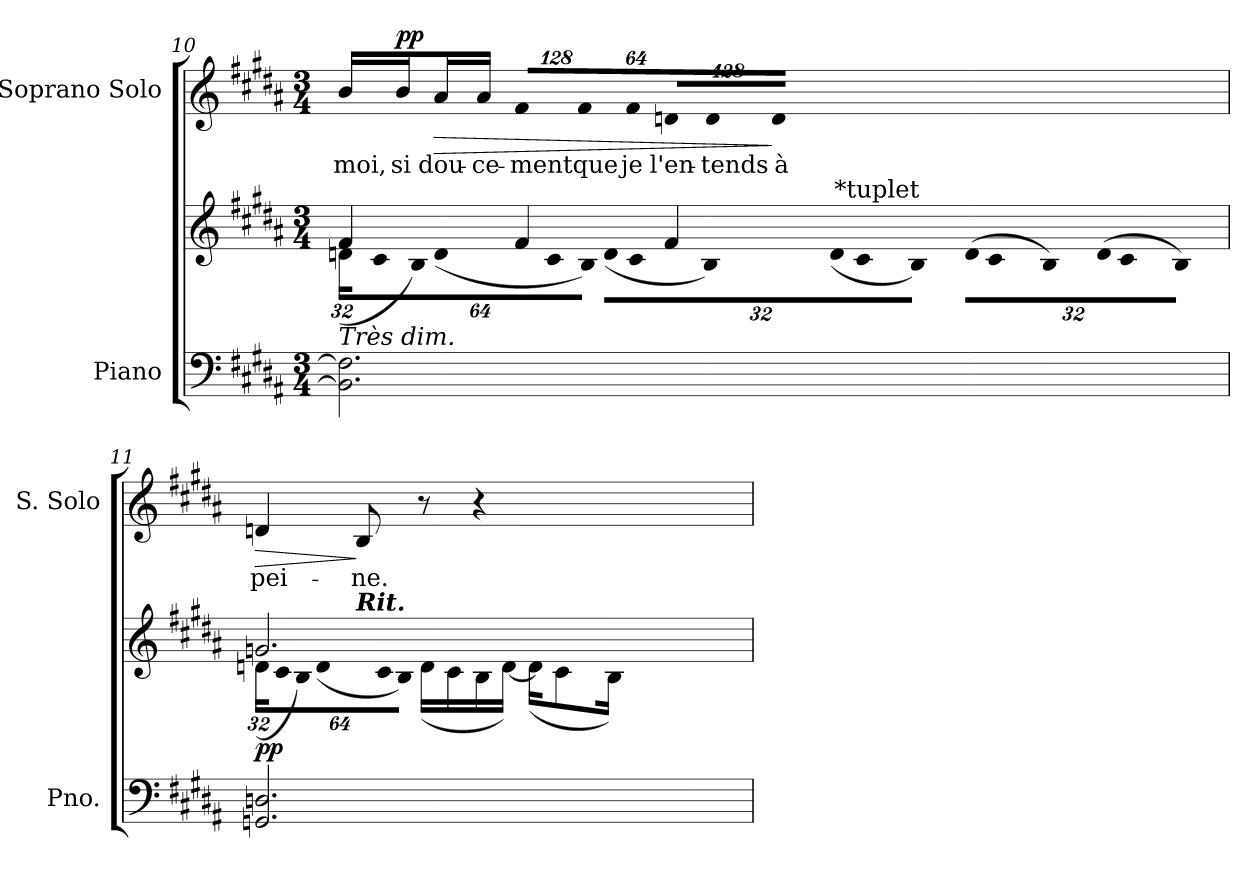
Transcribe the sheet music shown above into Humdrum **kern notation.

**kern	**kern	**dynam	**kern	**text	**dynam
*part2	*part2	*part2	*part1	*part1	*part1
*staff3	*staff2	*staff2/3	*staff1	*staff1	*staff1
*I"Piano	*	*	*I"Soprano Solo	*	*
*I'Pno.	*	*	*I'S. Solo	*	*
*clefF4	*clefG2	*	*clefG2	*	*
*k[f#c#g#d#a#]	*k[f#c#g#d#a#]	*	*k[f#c#g#d#a#]	*	*
*B:	*B:	*	*B:	*	*
*M3/4	*M3/4	*	*M3/4	*	*
=10	=10	=10	=10	=10	=10
*	*^	*	*	*	*
*	*	*Xbrackettup	*	*	*	*
!	!	!LO:N:vis=16	!	!	!	!
!	!LO:TX:b:i:t=Très dim.	!	!	!	!	!
!	!	!	!	!	!LO:LY:b:color=#000000	!
*	*	*^	*	*	*	*
2.BBi\] 2.F#i]	4f#i/	(512%21dni\LL	2ryy	.	16bi/LL	moi,	.
!	!	!LO:N:vis=16	!	!	!	!	!
.	.	1024%43c#i\	.	.	.	.	.
!	!	!	!	!	!	!LO:LY:b:color=#000000	!
.	.	.	.	.	16bi/J	si	pp
!	!	!LO:N:vis=16	!	!	!	!	!
.	.	1024%43Bi\J)	.	.	.	.	.
!	!	!LO:N:vis=16	!	!	!	!	!
!	!	!	!	!	!	!LO:LY:b:color=#000000	!LO:HP:b
.	.	(512%21di\L	.	.	16a#i/L	dou-	>
!	!	!LO:N:vis=16	!	!	!	!	!
.	.	1024%43c#i\	.	.	.	.	.
!	!	!	!	!	!	!LO:LY:b:color=#000000	!
.	.	.	.	.	16a#i/JJ	-ce-	.
!	!	!LO:N:vis=16	!	!	!	!	!
.	.	1024%43Bi\JJ)	.	.	.	.	.
!	!	!LO:N:vis=16	!	!	!	!	!
*	*	*	*	*	*Xbrackettup	*	*
!	!	!	!	!	!LO:N:vis=8	!	!
!	!	!	!	!	!	!LO:LY:b:color=#000000	!
.	4f#i/	(512%21di\LL	.	.	1024%85f#i/L	-ment	.
!	!	!LO:N:vis=16	!	!	!	!	!
.	.	1024%43c#i\	.	.	.	.	.
!	!	!LO:N:vis=16	!	!	!LO:N:vis=8	!	!
!	!	!	!	!	!	!LO:LY:b:color=#000000	!
.	.	1024%43Bi\J)	.	.	1024%85f#i/	que	.
!	!	!LO:N:vis=16	!	!	!	!	!
.	.	(512%21di\L	.	.	.	.	.
!	!	!LO:N:vis=16	!	!	!LO:N:vis=8	!	!
!	!	!	!	!	!	!LO:LY:b:color=#000000	!
.	.	1024%43c#i\	.	.	512%43f#i/J	je	.
!	!	!LO:N:vis=16	!	!	!	!	!
.	.	1024%43Bi\JJ)	.	.	.	.	.
!	!	!LO:N:vis=16	!	!	!LO:N:vis=8	!	!
!	!	!	!	!	!	!LO:LY:b:color=#000000	!
.	4f#i/	(512%21di\LL	8ryy	.	1024%85dni/L	l'en-	.
!	!	!LO:N:vis=16	!	!	!	!	!
.	.	1024%43c#i\	.	.	.	.	.
!	!	!LO:N:vis=16	!	!	!LO:N:vis=8	!	!
!	!	!	!	!	!	!LO:LY:b:color=#000000	!
.	.	1024%43Bi\J)	.	.	1024%85di/	-tends	.
!	!	!LO:N:vis=16	!	!	!	!	!
.	.	(512%21di\L	16ryy	.	.	.	.
!	!	!LO:N:vis=16	!	!	!LO:N:vis=8	!	!
!	!	!	!	!	!	!LO:LY:b:color=#000000	!
.	.	1024%43c#i\	.	.	512%43di/J	à	]
.	.	.	32ryy	.	.	.	.
!	!	!LO:N:vis=16	!	!	!	!	!
.	.	1024%43Bi\JJ)	.	.	.	.	.
.	.	.	64ryy	.	.	.	.
.	.	.	128...ryy	.	.	.	.
!	!	!	!LO:TX:a:t=*tuplet	!	!	!	!
.	.	.	1024ryy	.	.	.	.
=11	=11	=11	=11	=11	=11	=11	=11
!	!	!LO:N:vis=16	!	!	!	!	!
*	*	*v	*v	*	*	*	*
*	*	*^	*	*	*	*
!	!	!	!	!	!	!LO:LY:b:color=#000000	!LO:HP:b
*	*	*v	*v	*	*	*	*
2.GGni/ 2.Dni	2.gni/	(512%21dni\LL	pp	4dni/	pei-	>
!	!	!LO:N:vis=16	!	!	!	!
.	.	1024%43c#i\	.	.	.	.
!	!	!LO:N:vis=16	!	!	!	!
.	.	1024%43Bi\J)	.	.	.	.
!	!	!LO:N:vis=16	!	!	!	!
.	.	(512%21di\L	.	.	.	.
!	!	!LO:N:vis=16	!	!	!	!
.	.	1024%43c#i\	.	.	.	.
!	!	!LO:N:vis=16	!	!	!	!
.	.	1024%43Bi\JJ)	.	.	.	.
!	!	!LO:TX:a:Bi:t=Rit.	!	!	!	!
!	!	!	!	!	!LO:LY:b:color=#000000	!
.	.	(16di\LL	.	8Bi/	-ne.	]
.	.	16c#i\	.	.	.	.
.	.	16Bi\	.	8r	.	.
.	.	[<16di\JJ)	.	.	.	.
.	.	(16di\KL]	.	4r	.	.
.	.	8c#i\	.	.	.	.
.	.	[<16Bi\Jk)	.	.	.	.
2ryy	4ryy	2ryy	.	2ryy	.	.
.	4ryy	.	.	.	.	.
*	*v	*v	*	*	*	*
=	=	=	=	=	=
*-	*-	*-	*-	*-	*-
